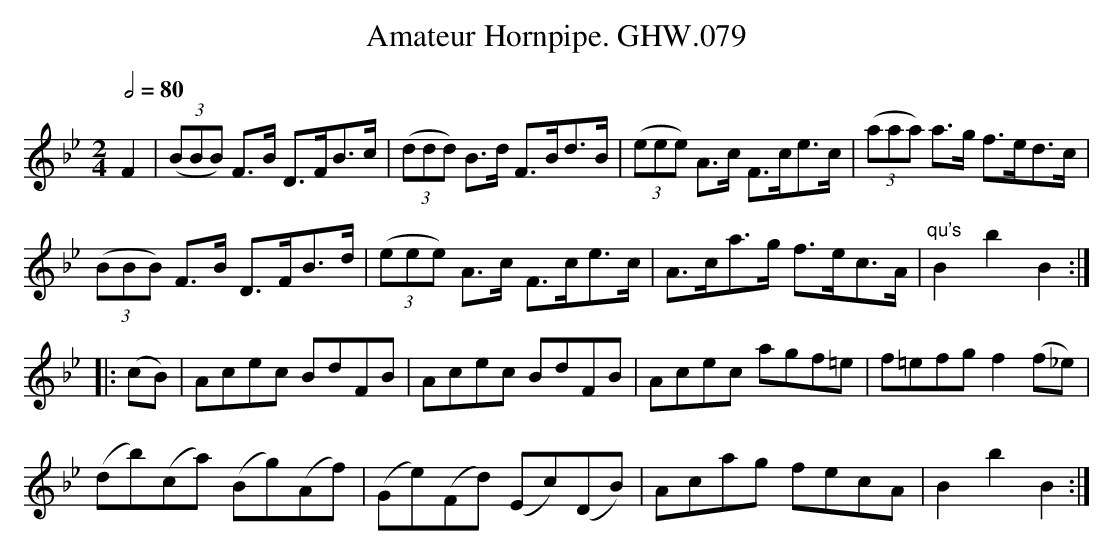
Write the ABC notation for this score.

X:1
T:Amateur Hornpipe. GHW.079
M:2/4
L:1/8
Q:1/2=80
K:Bb
F2|((3BBB) F>B D>FB>c|((3ddd) B>d F>Bd>B|\
((3eee) A>c F>ce>c|((3aaa) a>g f>ed>c|
((3BBB) F>B D>FB>d|((3eee) A>c F>ce>c|\
A>ca>g f>ec>A|"qu's"B2b2B2:|
|:(cB)|Acec BdFB|Acec BdFB|Acec agf=e|f=efg f2 (f_e)|
(db)(ca) (Bg)(Af)|(Ge)(Fd) (Ec)(DB)|Acag fecA|B2b2B2:|
